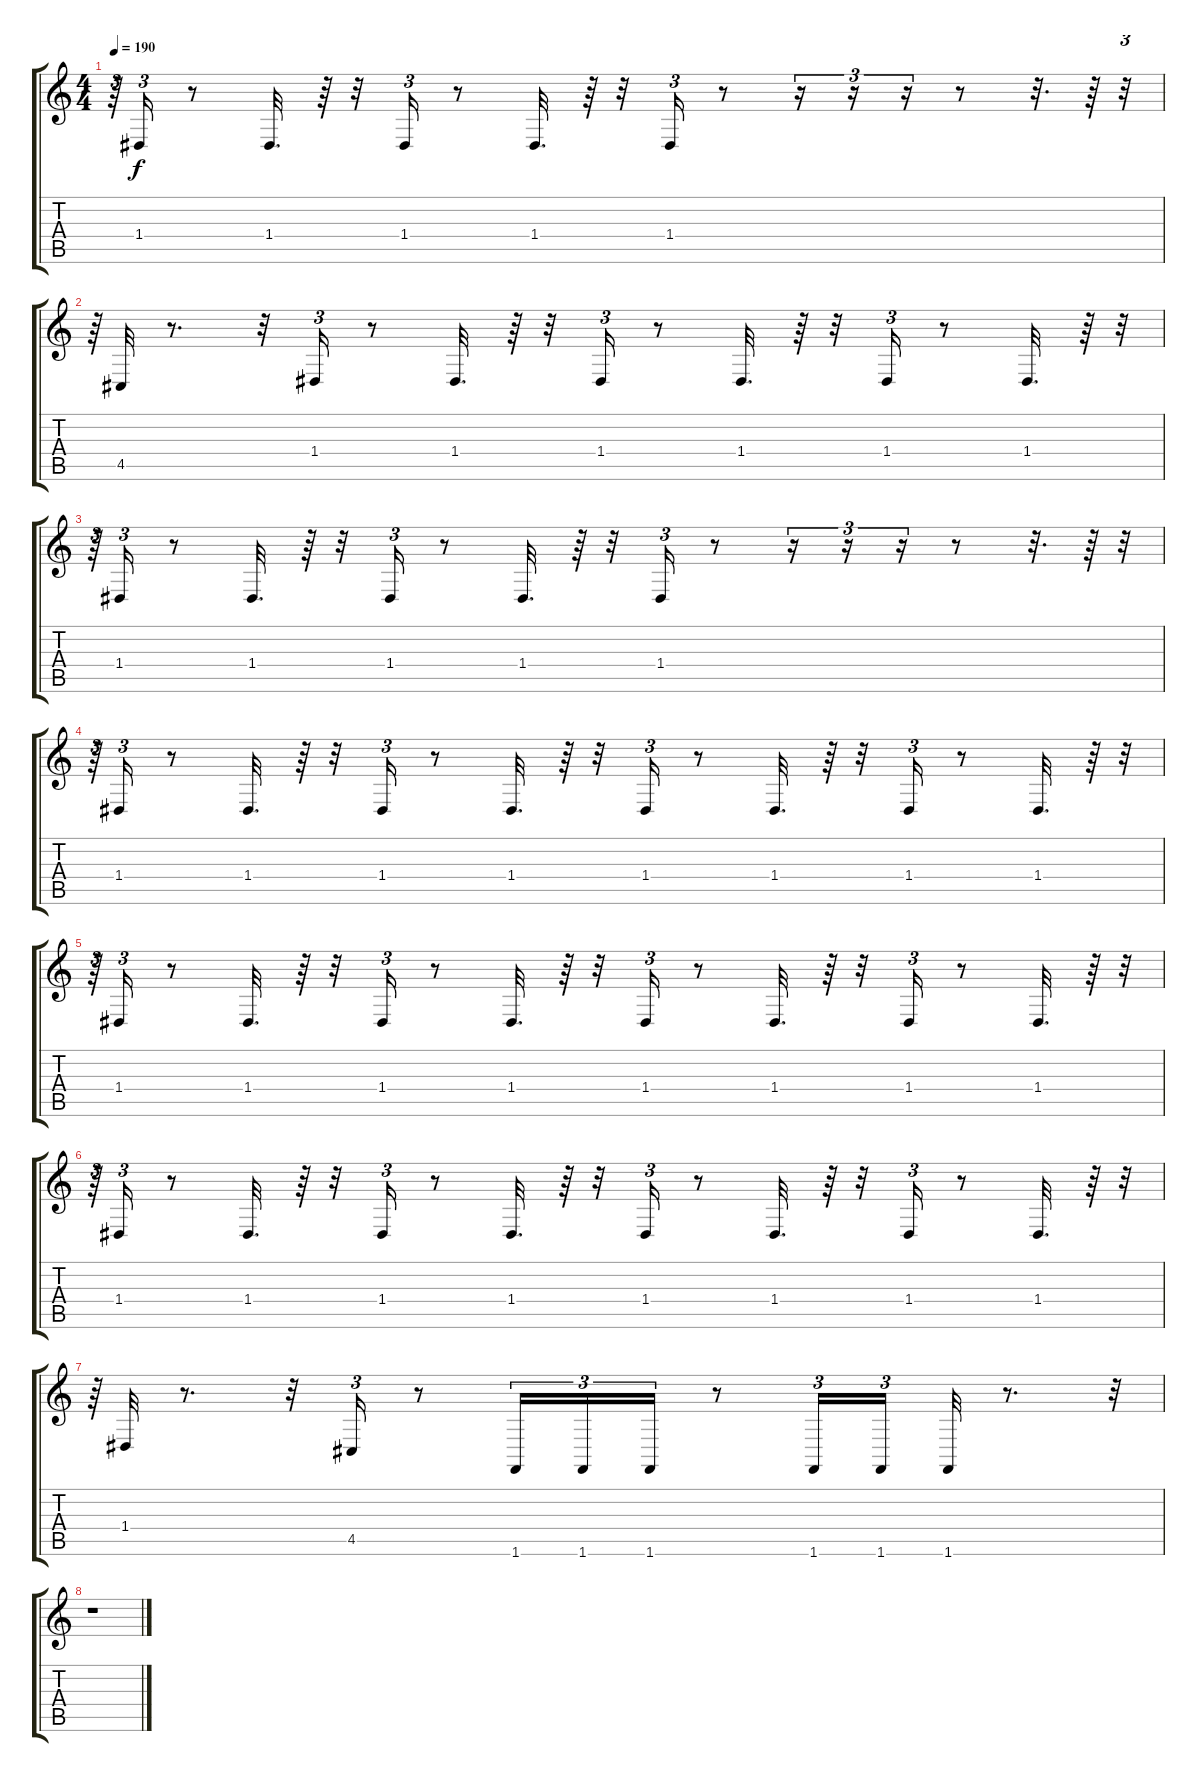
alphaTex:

\track "" {instrument acousticgrandpiano}
\staff {score tabs}
\tuning (E4 B3 G3 D3 A2 E2) {hide}
\ts (4 4)
\tempo 190
\clef g2
\ks c
r.64{tu (3 2) dy f} 1.4.16{tu (3 2)} r.8 1.4.32{d} r.64 r.32 1.4.16{tu (3 2)} r.8 1.4.32{d} r.64 r.32 1.4.16{tu (3 2)} r.8 r.16{tu (3 2)} r.16{tu (3 2)} r.16{tu (3 2)} r.8 r.32{d} r.64 r.32{tu (3 2)} |
r.64{tu (3 2)} 4.5.32 r.8{d} r.32 1.4.16{tu (3 2)} r.8 1.4.32{d} r.64 r.32 1.4.16{tu (3 2)} r.8 1.4.32{d} r.64 r.32 1.4.16{tu (3 2)} r.8 1.4.32{d} r.64 r.32{tu (3 2)} |
r.64{tu (3 2)} 1.4.16{tu (3 2)} r.8 1.4.32{d} r.64 r.32 1.4.16{tu (3 2)} r.8 1.4.32{d} r.64 r.32 1.4.16{tu (3 2)} r.8 r.16{tu (3 2)} r.16{tu (3 2)} r.16{tu (3 2)} r.8 r.32{d} r.64 r.32{tu (3 2)} |
r.64{tu (3 2)} 1.4.16{tu (3 2)} r.8 1.4.32{d} r.64 r.32 1.4.16{tu (3 2)} r.8 1.4.32{d} r.64 r.32 1.4.16{tu (3 2)} r.8 1.4.32{d} r.64 r.32 1.4.16{tu (3 2)} r.8 1.4.32{d} r.64 r.32{tu (3 2)} |
r.64{tu (3 2)} 1.4.16{tu (3 2)} r.8 1.4.32{d} r.64 r.32 1.4.16{tu (3 2)} r.8 1.4.32{d} r.64 r.32 1.4.16{tu (3 2)} r.8 1.4.32{d} r.64 r.32 1.4.16{tu (3 2)} r.8 1.4.32{d} r.64 r.32{tu (3 2)} |
r.64{tu (3 2)} 1.4.16{tu (3 2)} r.8 1.4.32{d} r.64 r.32 1.4.16{tu (3 2)} r.8 1.4.32{d} r.64 r.32 1.4.16{tu (3 2)} r.8 1.4.32{d} r.64 r.32 1.4.16{tu (3 2)} r.8 1.4.32{d} r.64 r.32{tu (3 2)} |
r.64{tu (3 2)} 1.4.32 r.8{d} r.32 4.5.16{tu (3 2)} r.8 1.6.16{tu (3 2)} 1.6.16{tu (3 2)} 1.6.16{tu (3 2)} r.8 1.6.16{tu (3 2)} 1.6.16{tu (3 2)} 1.6.32 r.8{d} r.32{tu (3 2)} |
r.1
